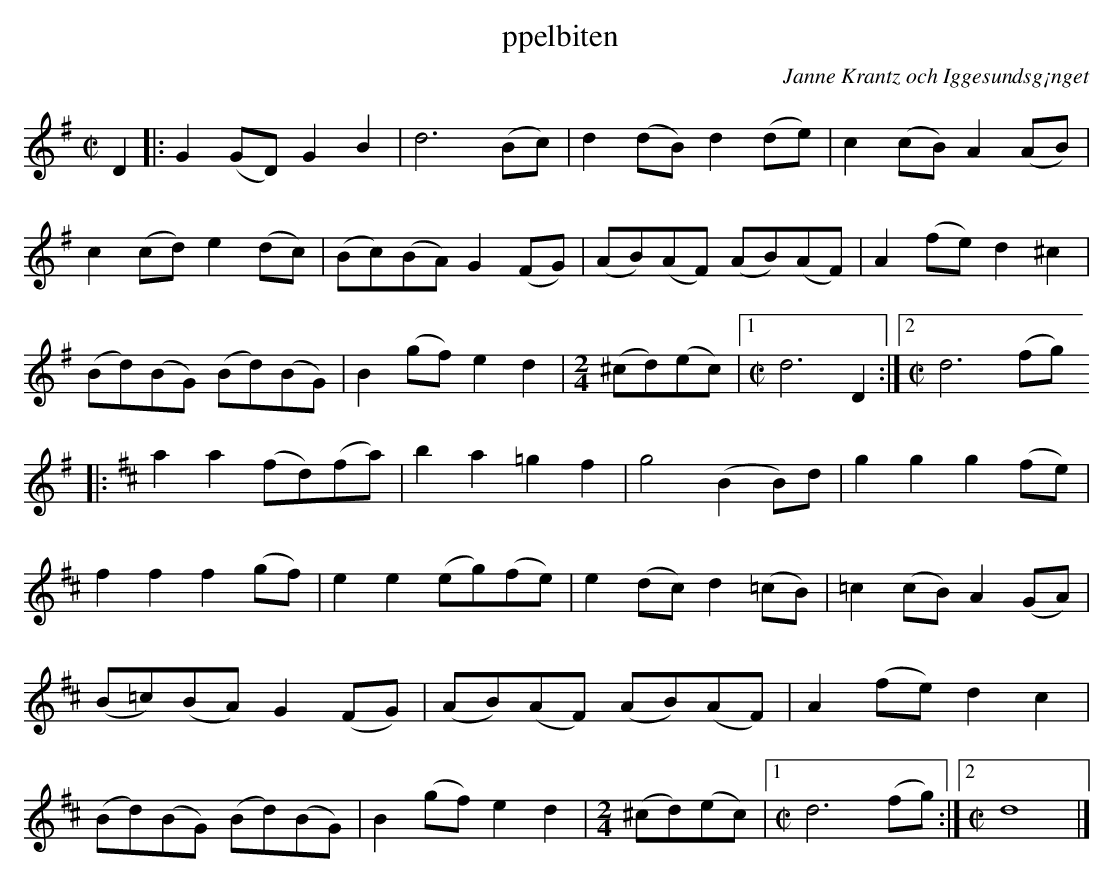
X:1
T: ppelbiten
C:Janne Krantz och Iggesundsg¡nget
M:C|
L:1/(
K:G
D2 |: G2(GD) G2B2 | d6     (Bc) | d2(dB) d2(de) | c2(cB) A2(AB) |
c2(cd) e2(dc) | (Bc)(BA) G2(FG) | (AB)(AF) (AB)(AF) | A2(fe) d2^c2 |
(Bd)(BG) (Bd)(BG) | B2(gf) e2d2 | [M:2/4] (^cd)(ec) |1 [M:C|] d6 D2 :|2 [M:C|] d6 (fg)
K:D
|: a2a2 (fd)(fa) | b2a2=g2f2 | g4 (B2B)d | g2g2 g2(fe) |
f2f2 f2(gf) | e2e2 (eg)(fe) | e2(dc) d2(=cB) | =c2(cB) A2(GA) |
(B=c)(BA) G2(FG) | (AB)(AF) (AB)(AF) | A2(fe) d2c2 |
(Bd)(BG) (Bd)(BG) | B2(gf) e2d2 | [M:2/4] (^cd)(ec) |1 [M:C|] d6 (fg) :|2 [M:C|] d8 |]
